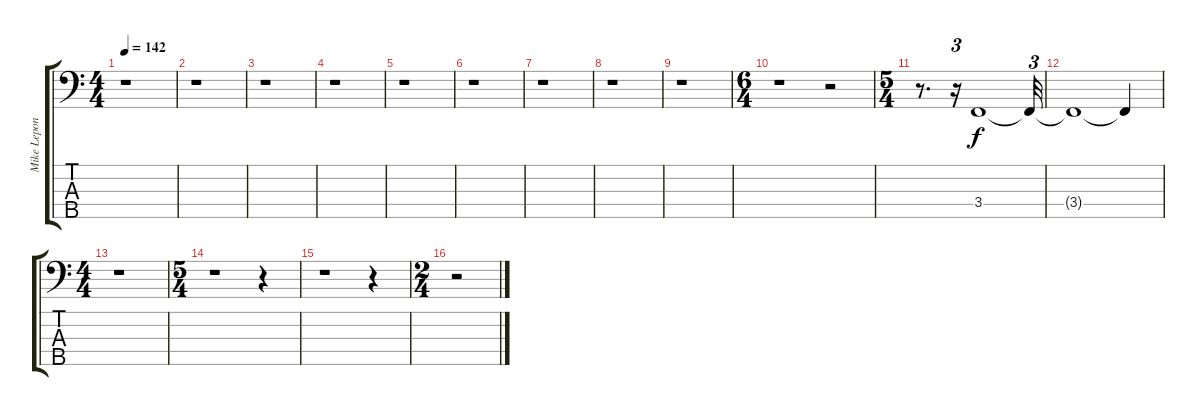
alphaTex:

\track ("Mike Lepond" "Mike Lepon") {instrument electricbasspick}
\staff {score tabs}
\tuning (F2 C2 G1 D1 A0) {hide}
\ts (4 4)
\tempo 142
\clef f4
\ks c
r.1{dy f} |
r.1 |
r.1 |
r.1 |
r.1 |
r.1 |
r.1 |
r.1 |
r.1 |
\ts (6 4)
r.1 r.2 |
\ts (5 4)
r.8{d} r.16{tu (3 2)} 3.4.1 3.4{t}.32{tu (3 2)} |
3.4{t}.1 3.4{t}.4 |
\ts (4 4)
r.1 |
\ts (5 4)
r.1 r.4 |
r.1 r.4 |
\ts (2 4)
r.2
